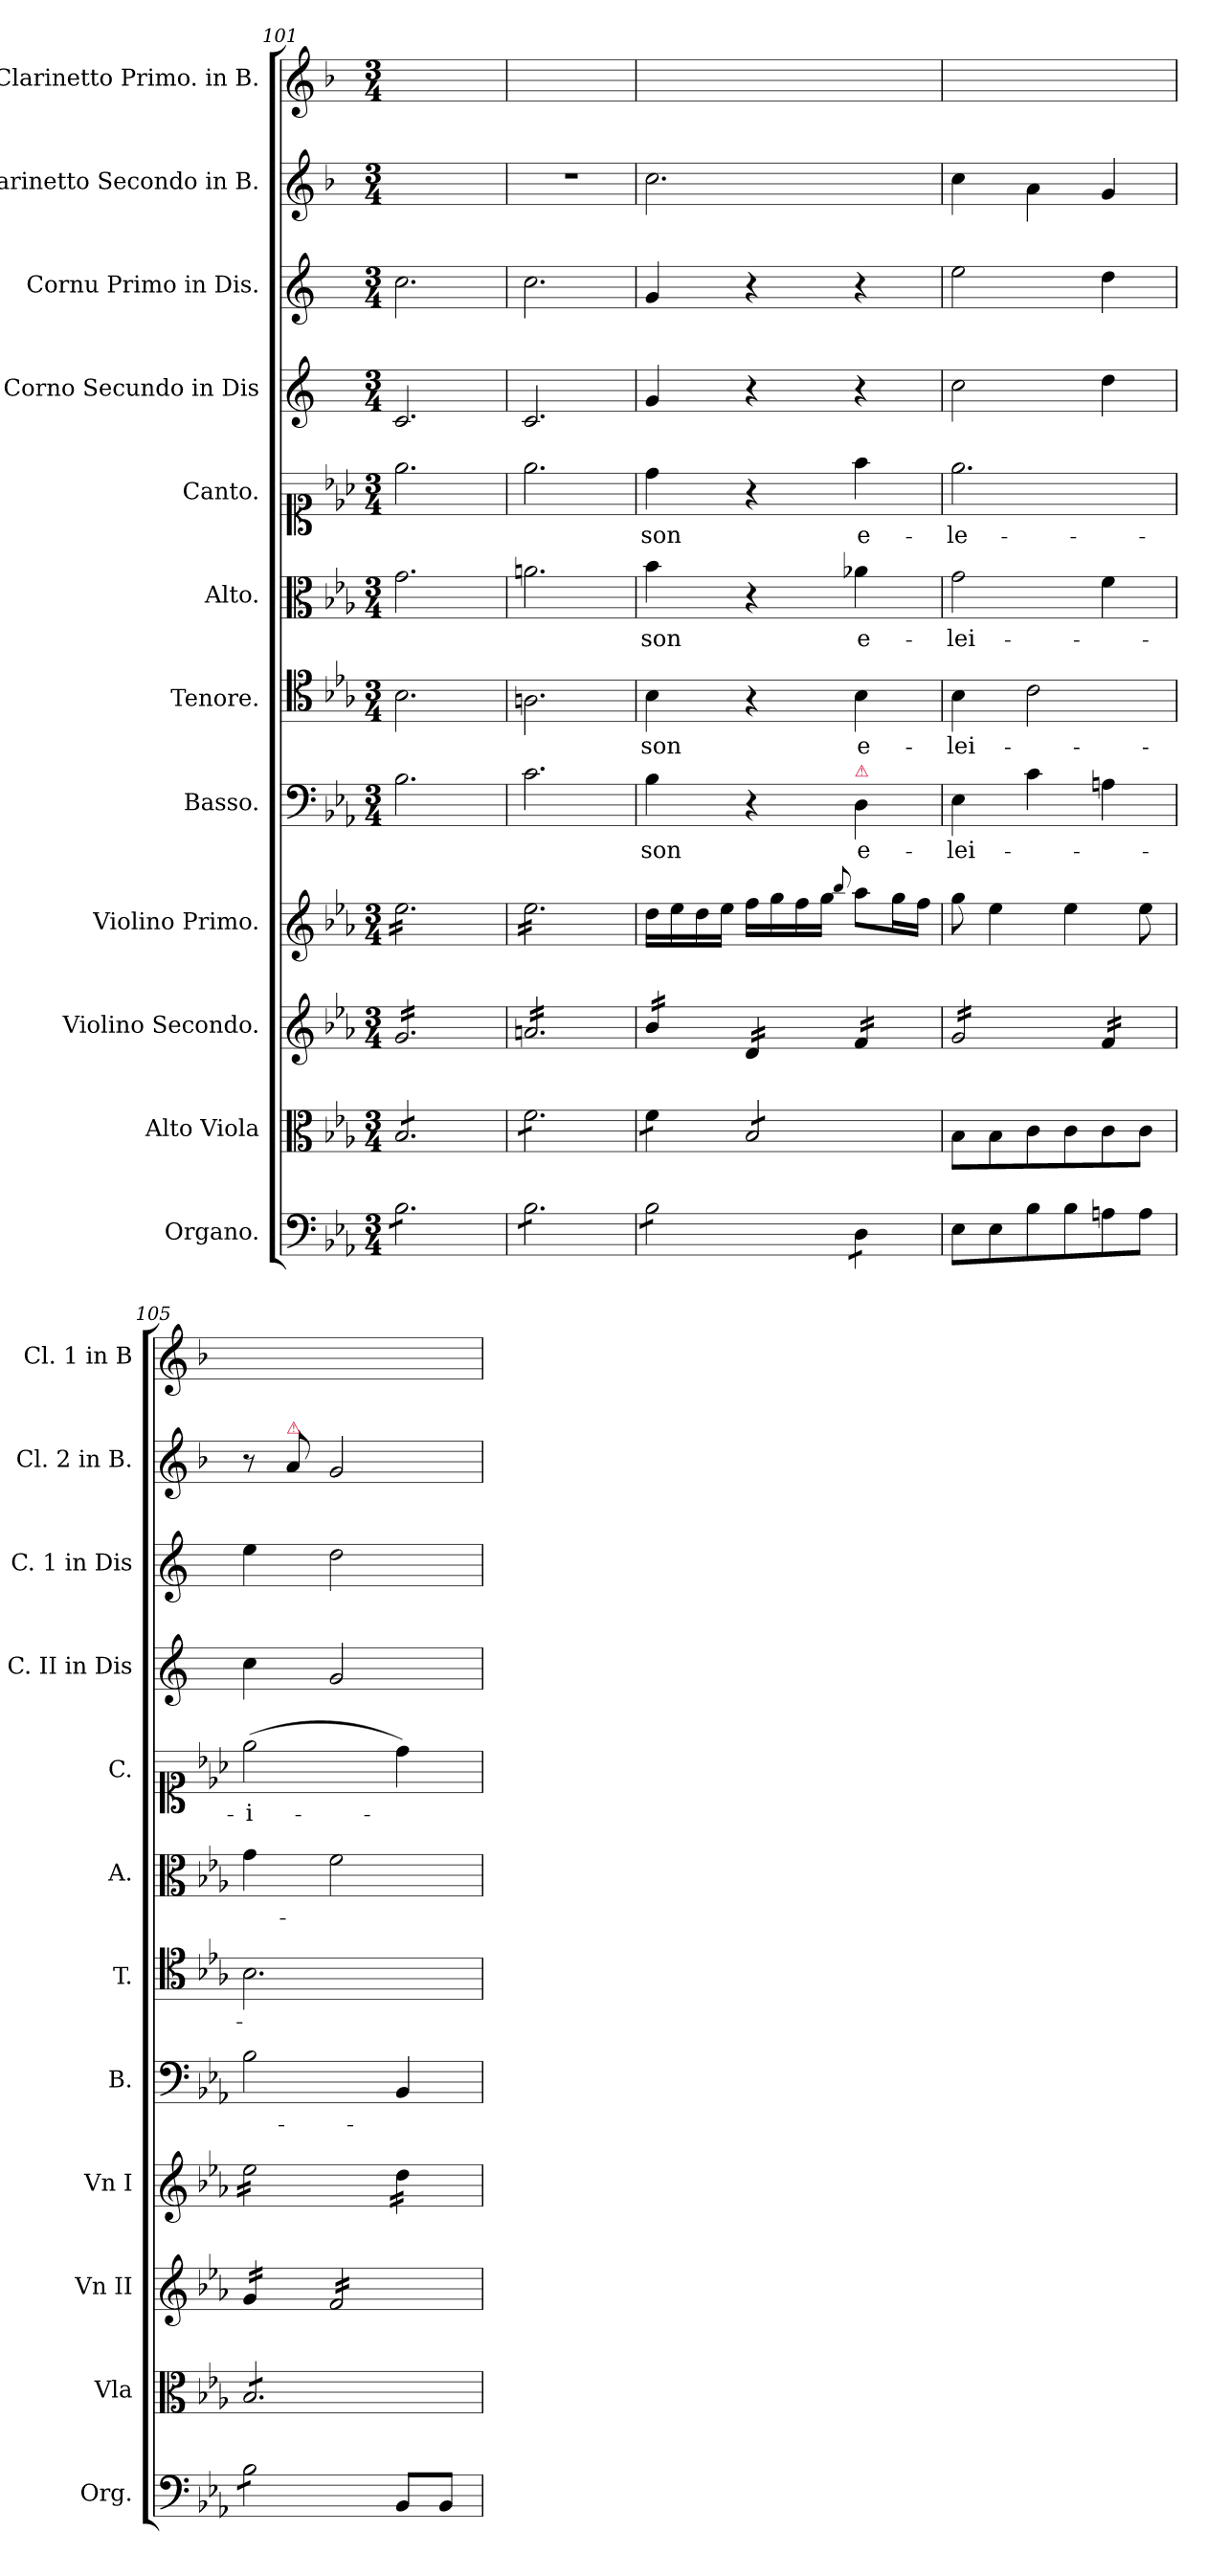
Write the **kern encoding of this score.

**kern	**kern	**kern	**kern	**kern	**text	**kern	**text	**kern	**text	**kern	**text	**kern	**kern	**kern	**kern
*part12	*part11	*part10	*part9	*part8	*part8	*part7	*part7	*part6	*part6	*part5	*part5	*part4	*part3	*part2	*part1
*staff12	*staff11	*staff10	*staff9	*staff8	*staff8	*staff7	*staff7	*staff6	*staff6	*staff5	*staff5	*staff4	*staff3	*staff2	*staff1
*I"Organo.	*I"Alto Viola	*I"Violino Secondo.	*I"Violino Primo.	*I"Basso.	*	*I"Tenore.	*	*I"Alto.	*	*I"Canto.	*	*I"Corno Secundo in Dis	*I"Cornu Primo in Dis.	*I"Clarinetto Secondo in B.	*I"Clarinetto Primo. in B.
*I'Org.	*I'Vla	*I'Vn II	*I'Vn I	*I'B.	*	*I'T.	*	*I'A.	*	*I'C.	*	*I'C. II in Dis	*I'C. 1 in Dis	*I'Cl. 2 in B.	*I'Cl. 1 in B
*clefF4	*clefC3	*clefG2	*clefG2	*clefF4	*	*clefC4	*	*clefC3	*	*clefC1	*	*clefG2	*clefG2	*clefG2	*clefG2
*	*	*	*	*	*	*	*	*	*	*	*	*ITrd-2c-3	*ITrd5c9	*ITrd1c2	*ITrd1c2
*k[b-e-a-]	*k[b-e-a-]	*k[b-e-a-]	*k[b-e-a-]	*k[b-e-a-]	*	*k[b-e-a-]	*	*k[b-e-a-]	*	*k[b-e-a-]	*	*k[b-e-a-]	*k[b-e-a-]	*k[b-e-a-]	*k[b-e-a-]
*E-:	*E-:	*E-:	*E-:	*E-:	*	*E-:	*	*E-:	*	*E-:	*	*E-:	*E-:	*E-:	*E-:
*M3/4	*M3/4	*M3/4	*M3/4	*M3/4	*	*M3/4	*	*M3/4	*	*M3/4	*	*M3/4	*M3/4	*M3/4	*M3/4
=101	=101	=101	=101	=101	=101	=101	=101	=101	=101	=101	=101	=101	=101	=101	=101
*tremolo	*	*	*	*	*	*	*	*	*	*	*	*	*	*	*
*	*tremolo	*	*	*	*	*	*	*	*	*	*	*	*	*	*
*	*	*tremolo	*	*	*	*	*	*	*	*	*	*	*	*	*
*	*	*	*tremolo	*	*	*	*	*	*	*	*	*	*	*	*
8B-\L	8B-/L	16g/LL	16ee-\LL	2.B-\	.	2.B-\	.	2.g\	.	2.ee-\	.	2.e-/	2.e-\	2.ryy	2.ryy
.	.	16g/	16ee-\	.	.	.	.	.	.	.	.	.	.	.	.
8B-\	8B-/	16g/	16ee-\	.	.	.	.	.	.	.	.	.	.	.	.
.	.	16g/	16ee-\	.	.	.	.	.	.	.	.	.	.	.	.
8B-\	8B-/	16g/	16ee-\	.	.	.	.	.	.	.	.	.	.	.	.
.	.	16g/	16ee-\	.	.	.	.	.	.	.	.	.	.	.	.
8B-\	8B-/	16g/	16ee-\	.	.	.	.	.	.	.	.	.	.	.	.
.	.	16g/	16ee-\	.	.	.	.	.	.	.	.	.	.	.	.
8B-\	8B-/	16g/	16ee-\	.	.	.	.	.	.	.	.	.	.	.	.
.	.	16g/	16ee-\	.	.	.	.	.	.	.	.	.	.	.	.
8B-\J	8B-/J	16g/	16ee-\	.	.	.	.	.	.	.	.	.	.	.	.
.	.	16g/JJ	16ee-\JJ	.	.	.	.	.	.	.	.	.	.	.	.
=102	=102	=102	=102	=102	=102	=102	=102	=102	=102	=102	=102	=102	=102	=102	=102
8B-\L	8f\L	16an/LL	16ee-\LL	2.c\	.	2.An\	.	2.an\	.	2.ee-\	.	2.e-/	2.e-\	2.r	2.ryy
.	.	16an/	16ee-\	.	.	.	.	.	.	.	.	.	.	.	.
8B-\	8f\	16an/	16ee-\	.	.	.	.	.	.	.	.	.	.	.	.
.	.	16an/	16ee-\	.	.	.	.	.	.	.	.	.	.	.	.
8B-\	8f\	16an/	16ee-\	.	.	.	.	.	.	.	.	.	.	.	.
.	.	16an/	16ee-\	.	.	.	.	.	.	.	.	.	.	.	.
8B-\	8f\	16an/	16ee-\	.	.	.	.	.	.	.	.	.	.	.	.
.	.	16an/	16ee-\	.	.	.	.	.	.	.	.	.	.	.	.
8B-\	8f\	16an/	16ee-\	.	.	.	.	.	.	.	.	.	.	.	.
.	.	16an/	16ee-\	.	.	.	.	.	.	.	.	.	.	.	.
8B-\J	8f\J	16an/	16ee-\	.	.	.	.	.	.	.	.	.	.	.	.
.	.	16an/JJ	16ee-\JJ	.	.	.	.	.	.	.	.	.	.	.	.
*	*	*	*Xtremolo	*	*	*	*	*	*	*	*	*	*	*	*
=103	=103	=103	=103	=103	=103	=103	=103	=103	=103	=103	=103	=103	=103	=103	=103
8B-\L	8f\L	16b-/LL	16dd\LL	4B-\	-son	4B-\	-son	4b-\	-son	4dd\	-son	4b-/	4B-/	2.b-\	2.ryy
.	.	16b-/	16ee-\	.	.	.	.	.	.	.	.	.	.	.	.
8B-\	8f\J	16b-/	16dd\	.	.	.	.	.	.	.	.	.	.	.	.
.	.	16b-/JJ	16ee-\JJ	.	.	.	.	.	.	.	.	.	.	.	.
8B-\	8B-/L	16d/LL	16ff\LL	4r	.	4r	.	4r	.	4r	.	4r	4r	.	.
.	.	16d/	16gg\	.	.	.	.	.	.	.	.	.	.	.	.
8B-\J	8B-/	16d/	16ff\	.	.	.	.	.	.	.	.	.	.	.	.
.	.	16d/JJ	16gg\JJ	.	.	.	.	.	.	.	.	.	.	.	.
.	.	.	8qqbb-/	.	.	.	.	.	.	.	.	.	.	.	.
!	!	!	!	!LO:TX:a:color=crimson:t=⚠	!	!	!	!	!	!	!	!	!	!	!
!	!	!	!	!	!	!	!	!	!	!	!LO:LY:i	!	!	!	!
8D\L	8B-/	16f/LL	8aa-\L	4D\	e-	4B-\	e-	4a-X\	e-	4ff\	e-	4r	4r	.	.
.	.	16f/	.	.	.	.	.	.	.	.	.	.	.	.	.
8D\J	8B-/J	16f/	16gg\L	.	.	.	.	.	.	.	.	.	.	.	.
*	*Xtremolo	*	*	*	*	*	*	*	*	*	*	*	*	*	*
*Xtremolo	*	*	*	*	*	*	*	*	*	*	*	*	*	*	*
.	.	16f/JJ	16ff\JJ	.	.	.	.	.	.	.	.	.	.	.	.
=104	=104	=104	=104	=104	=104	=104	=104	=104	=104	=104	=104	=104	=104	=104	=104
!	!	!	!	!	!	!	!	!	!	!	!LO:LY:i	!	!	!	!
8E-\L	8B-\L	16g/LL	8gg\	4E-\	-lei-	4B-\	-lei-	2g\	-lei-	2.ee-\	-le-	2ee-\	2g\	4b-\	2.ryy
.	.	16g/	.	.	.	.	.	.	.	.	.	.	.	.	.
8E-\	8B-\	16g/	4ee-\	.	.	.	.	.	.	.	.	.	.	.	.
.	.	16g/	.	.	.	.	.	.	.	.	.	.	.	.	.
8B-\	8c\	16g/	.	4c\	.	2c\	.	.	.	.	.	.	.	4g\	.
.	.	16g/	.	.	.	.	.	.	.	.	.	.	.	.	.
8B-\	8c\	16g/	4ee-\	.	.	.	.	.	.	.	.	.	.	.	.
.	.	16g/JJ	.	.	.	.	.	.	.	.	.	.	.	.	.
8An\	8c\	16f/LL	.	4An\	.	.	.	4f\	.	.	.	4ff\	4f\	4f/	.
.	.	16f/	.	.	.	.	.	.	.	.	.	.	.	.	.
8A\J	8c\J	16f/	8ee-\	.	.	.	.	.	.	.	.	.	.	.	.
.	.	16f/JJ	.	.	.	.	.	.	.	.	.	.	.	.	.
=105	=105	=105	=105	=105	=105	=105	=105	=105	=105	=105	=105	=105	=105	=105	=105
!	!	!	!	!	!	!	!	!	!	!	!LO:LY:i	!	!	!	!
*tremolo	*	*	*	*	*	*	*	*	*	*	*	*	*	*	*
*	*tremolo	*	*	*	*	*	*	*	*	*	*	*	*	*	*
*	*	*	*tremolo	*	*	*	*	*	*	*	*	*	*	*	*
8B-\L	8B-/L	16g/LL	16ee-\LL	2B-\	.	2.B-\	.	4g\	.	(2ee-\	-i-	4ee-\	4g\	8r	2.ryy
.	.	16g/	16ee-\	.	.	.	.	.	.	.	.	.	.	.	.
!	!	!	!	!	!	!	!	!	!	!	!	!	!	!LO:TX:a:color=crimson:t=⚠	!
8B-\	8B-/	16g/	16ee-\	.	.	.	.	.	.	.	.	.	.	8g/	.
.	.	16g/JJ	16ee-\	.	.	.	.	.	.	.	.	.	.	.	.
8B-\	8B-/	16f/LL	16ee-\	.	.	.	.	2f\	.	.	.	2b-/	2f\	2f/	.
.	.	16f/	16ee-\	.	.	.	.	.	.	.	.	.	.	.	.
8B-\J	8B-/	16f/	16ee-\	.	.	.	.	.	.	.	.	.	.	.	.
*Xtremolo	*	*	*	*	*	*	*	*	*	*	*	*	*	*	*
.	.	16f/	16ee-\JJ	.	.	.	.	.	.	.	.	.	.	.	.
8BB-/L	8B-/	16f/	16dd\LL	4BB-/	.	.	.	.	.	4dd\)	.	.	.	.	.
.	.	16f/	16dd\	.	.	.	.	.	.	.	.	.	.	.	.
8BB-/J	8B-/J	16f/	16dd\	.	.	.	.	.	.	.	.	.	.	.	.
*	*Xtremolo	*	*	*	*	*	*	*	*	*	*	*	*	*	*
.	.	16f/JJ	16dd\JJ	.	.	.	.	.	.	.	.	.	.	.	.
*	*	*	*Xtremolo	*	*	*	*	*	*	*	*	*	*	*	*
*	*	*Xtremolo	*	*	*	*	*	*	*	*	*	*	*	*	*
=	=	=	=	=	=	=	=	=	=	=	=	=	=	=	=
*-	*-	*-	*-	*-	*-	*-	*-	*-	*-	*-	*-	*-	*-	*-	*-
